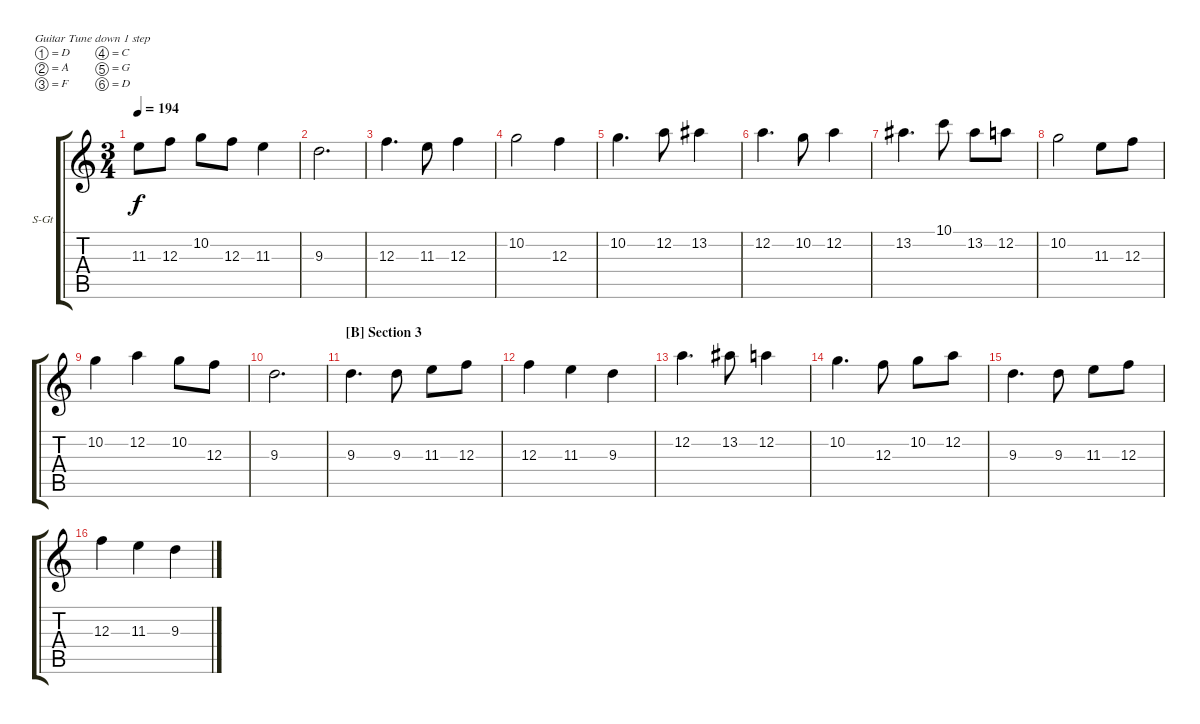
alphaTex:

\defaultSystemsLayout 4
\bracketExtendMode groupsimilarinstruments
\firstSystemTrackNameOrientation horizontal
\otherSystemsTrackNameOrientation horizontal
\track ("Guitar 1" "S-Gt") {instrument acousticguitarsteel}
\staff {score tabs}
\tuning (D4 A3 F3 C3 G2 D2)
\ts (3 4)
\tempo 194
\clef g2
\ks c
11.3.8{dy f} 12.3.8 10.2.8 12.3.8 11.3.4 |
9.3.2{d} |
12.3.4{d} 11.3.8 12.3.4 |
10.2.2 12.3.4 |
10.2.4{d} 12.2.8 13.2.4 |
12.2.4{d} 10.2.8 12.2.4 |
13.2.4{d} 10.1.8 13.2.8 12.2.8 |
10.2.2 11.3.8 12.3.8 |
10.2.4 12.2.4 10.2.8 12.3.8 |
9.3.2{d} |
\section ("B" "Section 3")
9.3.4{d} 9.3.8 11.3.8 12.3.8 |
12.3.4 11.3.4 9.3.4 |
12.2.4{d} 13.2.8 12.2.4 |
10.2.4{d} 12.3.8 10.2.8 12.2.8 |
9.3.4{d} 9.3.8 11.3.8 12.3.8 |
12.3.4 11.3.4 9.3.4
